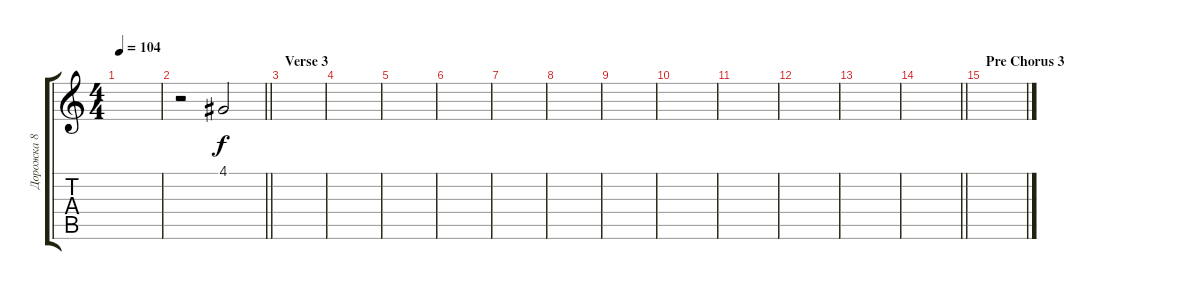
\track ("Дорожка 8" "Дорожка 8") {instrument pad7halo}
\staff {score tabs}
\tuning (E4 B3 G3 D3 A2 E2) {hide}
\ts (4 4)
\tempo 104
\clef g2
\ks c
|
\barLineRight lightlight
r.2 4.1.2{instrument reversecymbal} |
\section ("" "Verse 3")
|
|
|
|
|
|
|
|
|
|
|
\barLineRight lightlight
|
\section ("" "Pre Chorus 3")
